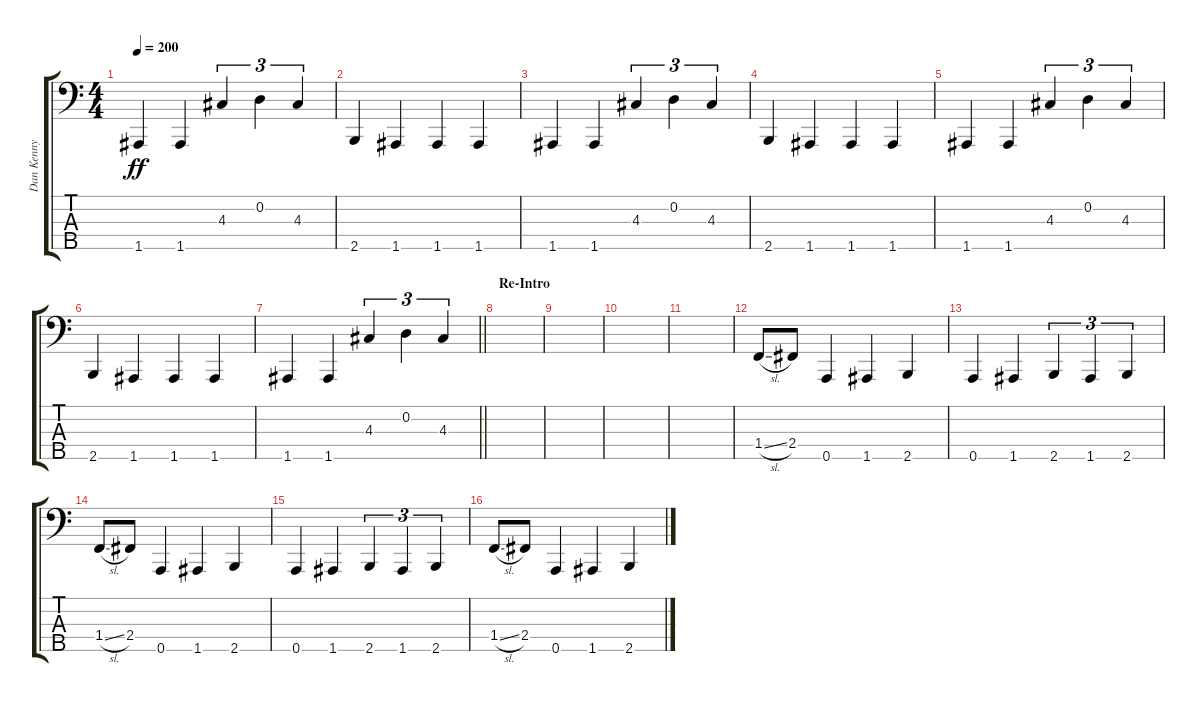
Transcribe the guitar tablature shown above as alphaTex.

\track ("Dan Kenny" "Dan Kenny") {instrument electricbassfinger}
\staff {score tabs}
\tuning (G2 D2 A1 E1 A0) {hide}
\ts (4 4)
\tempo 200
\clef f4
\ks c
1.5.4{dy ff} 1.5.4 4.3.4{tu (3 2)} 0.2.4{tu (3 2)} 4.3.4{tu (3 2)} |
2.5.4 1.5.4 1.5.4 1.5.4 |
1.5.4 1.5.4 4.3.4{tu (3 2)} 0.2.4{tu (3 2)} 4.3.4{tu (3 2)} |
2.5.4 1.5.4 1.5.4 1.5.4 |
1.5.4 1.5.4 4.3.4{tu (3 2)} 0.2.4{tu (3 2)} 4.3.4{tu (3 2)} |
2.5.4 1.5.4 1.5.4 1.5.4 |
\barLineRight lightlight
1.5.4 1.5.4 4.3.4{tu (3 2)} 0.2.4{tu (3 2)} 4.3.4{tu (3 2)} |
\section ("" "Re-Intro")
|
|
|
|
1.4{sl}.8 2.4.8 0.5.4 1.5.4 2.5.4 |
0.5.4 1.5.4 2.5.4{tu (3 2)} 1.5.4{tu (3 2)} 2.5.4{tu (3 2)} |
1.4{sl}.8 2.4.8 0.5.4 1.5.4 2.5.4 |
0.5.4 1.5.4 2.5.4{tu (3 2)} 1.5.4{tu (3 2)} 2.5.4{tu (3 2)} |
1.4{sl}.8 2.4.8 0.5.4 1.5.4 2.5.4
